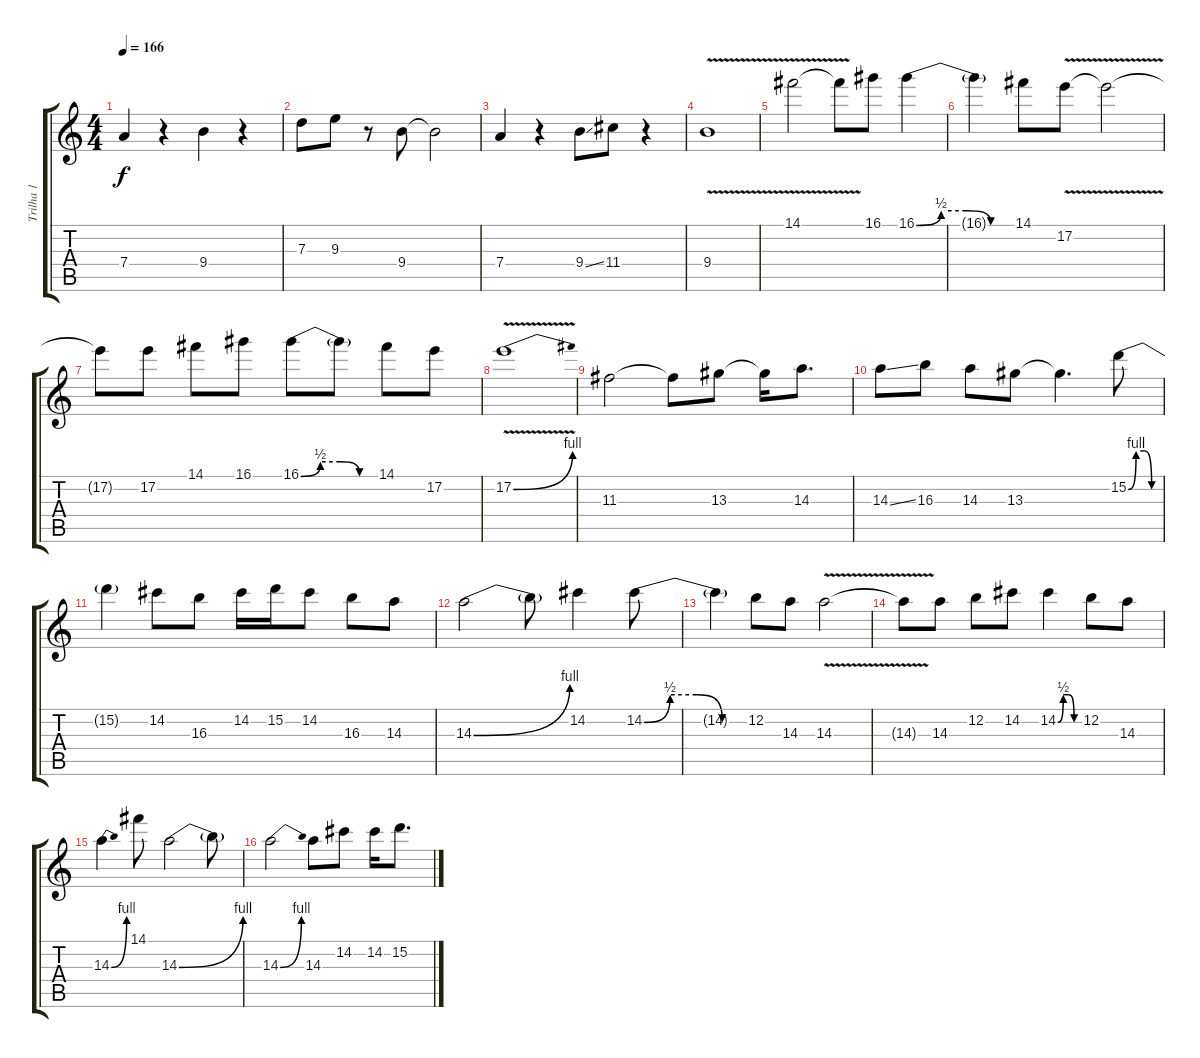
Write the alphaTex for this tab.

\track ("Trilha 1" "Trilha 1") {instrument distortionguitar}
\staff {score tabs}
\tuning (E4 B3 G3 D3 A2 E2) {hide}
\ts (4 4)
\tempo 166
\clef g2
\ks c
7.4.4{dy f} r.4 9.4.4 r.4 |
7.3.8 9.3.8 r.8 9.4.8 9.4{t}.2 |
7.4.4 r.4 9.4{ss}.8 11.4.8 r.4 |
9.4{v}.1 |
14.1{v}.2 14.1{t}.8 16.1.8 16.1{be (custom 0 0 15 2 30 2 45 0 60 0)}.4 |
16.1{t}.4 14.1.8 17.2{v}.8 17.2{t}.2 |
17.2{t}.8 17.2.8 14.1.8 16.1.8 16.1{be (custom 0 0 15 2 30 2 45 0 60 0)}.8 16.1{t}.8 14.1.8 17.2.8 |
17.2{be (bend 0 0 60 4) v}.1 |
11.3.2 11.3{t}.8 13.3.8 13.3{t}.16 14.3.8{d} |
14.3{ss}.8 16.3.8 14.3.8 13.3.8 13.3{t}.4{d} 15.2{be (custom 0 0 15 4 30 4 45 0 60 0)}.8 |
15.2{t}.4 14.2.8 16.3.8 14.2.16 15.2.16 14.2.8 16.3.8 14.3.8 |
14.3{be (bend 0 0 60 4)}.2 14.3{t}.8 14.2.4 14.2{be (custom 0 0 15 2 30 2 45 0 60 0)}.8 |
14.2{t}.4 12.2.8 14.3.8 14.3{v}.2 |
14.3{t}.8 14.3.8 12.2.8 14.2.8 14.2{be (custom 0 0 15 2 30 2 45 0 60 0)}.4 12.2.8 14.3.8 |
14.3{be (bend 0 0 60 4)}.4 14.1.8 14.3{be (bend 0 0 60 4)}.2 14.3{t}.8 |
14.3{be (bend 0 0 60 4)}.2 14.3.8 14.2.8 14.2.16 15.2.8{d}
